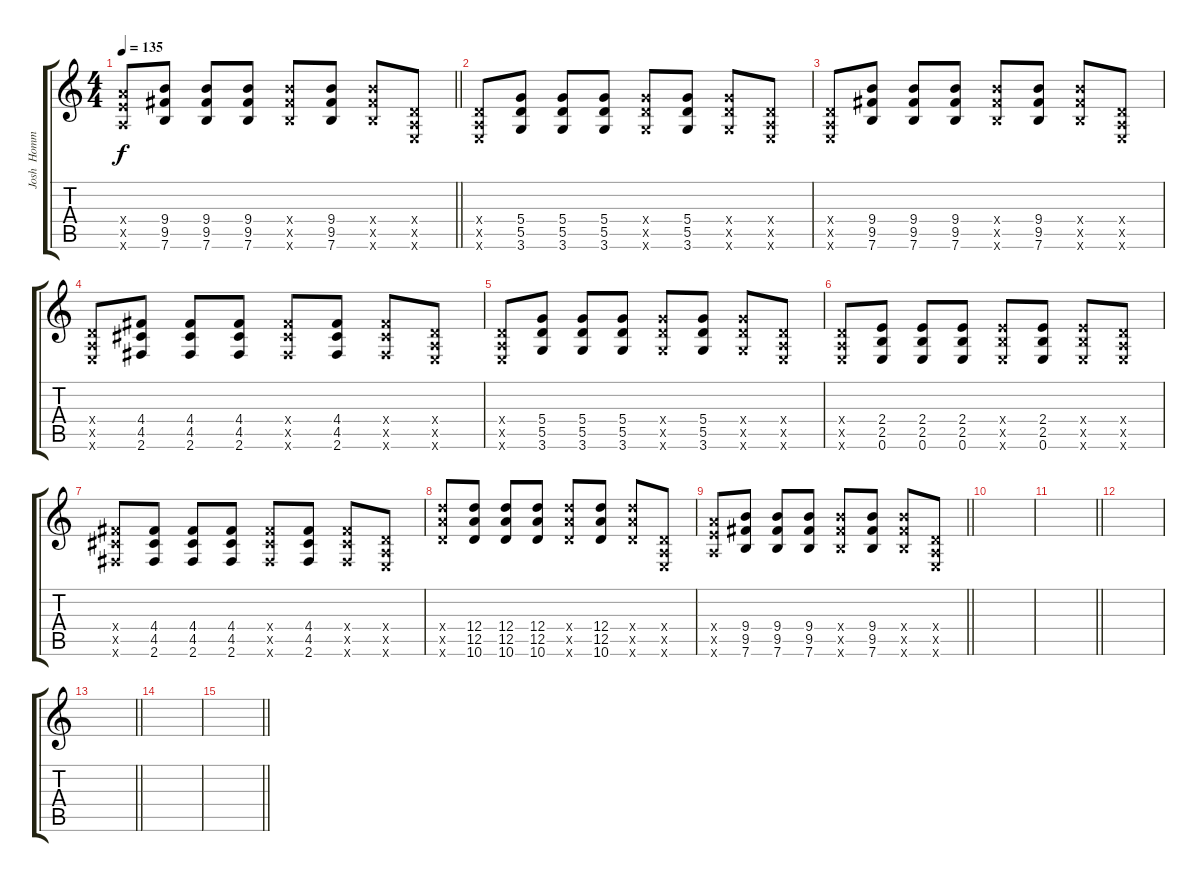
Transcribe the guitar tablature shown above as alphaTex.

\track ("Josh  Homme" "Josh  Homm") {instrument distortionguitar}
\staff {score tabs}
\tuning (E4 B3 G3 D3 A2 E2) {hide}
\ts (4 4)
\tempo 135
\clef g2
\barLineRight lightlight
\ks c
(7.4{x} 7.5{x} 5.6{x}).8{dy f} (9.4 9.5 7.6).8 (9.4 9.5 7.6).8 (9.4 9.5 7.6).8 (9.4{x} 9.5{x} 7.6{x}).8 (9.4 9.5 7.6).8 (9.4{x} 9.5{x} 7.6{x}).8 (0.4{x} 0.5{x} 0.6{x}).8 |
(0.4{x} 0.5{x} 0.6{x}).8 (5.4 5.5 3.6).8 (5.4 5.5 3.6).8 (5.4 5.5 3.6).8 (5.4{x} 5.5{x} 3.6{x}).8 (5.4 5.5 3.6).8 (5.4{x} 5.5{x} 3.6{x}).8 (0.4{x} 0.5{x} 0.6{x}).8 |
(0.4{x} 0.5{x} 0.6{x}).8 (9.4 9.5 7.6).8 (9.4 9.5 7.6).8 (9.4 9.5 7.6).8 (9.4{x} 9.5{x} 7.6{x}).8 (9.4 9.5 7.6).8 (9.4{x} 9.5{x} 7.6{x}).8 (0.4{x} 0.5{x} 0.6{x}).8 |
(0.4{x} 0.5{x} 0.6{x}).8 (4.4 4.5 2.6).8 (4.4 4.5 2.6).8 (4.4 4.5 2.6).8 (4.4{x} 4.5{x} 2.6{x}).8 (4.4 4.5 2.6).8 (4.4{x} 4.5{x} 2.6{x}).8 (0.4{x} 0.5{x} 0.6{x}).8 |
(0.4{x} 0.5{x} 0.6{x}).8 (5.4 5.5 3.6).8 (5.4 5.5 3.6).8 (5.4 5.5 3.6).8 (5.4{x} 5.5{x} 3.6{x}).8 (5.4 5.5 3.6).8 (5.4{x} 5.5{x} 3.6{x}).8 (0.4{x} 0.5{x} 0.6{x}).8 |
(0.4{x} 0.5{x} 0.6{x}).8 (2.4 2.5 0.6).8 (2.4 2.5 0.6).8 (2.4 2.5 0.6).8 (2.4{x} 2.5{x} 0.6{x}).8 (2.4 2.5 0.6).8 (2.4{x} 2.5{x} 0.6{x}).8 (0.4{x} 0.5{x} 0.6{x}).8 |
(4.4{x} 4.5{x} 2.6{x}).8 (4.4 4.5 2.6).8 (4.4 4.5 2.6).8 (4.4 4.5 2.6).8 (4.4{x} 4.5{x} 2.6{x}).8 (4.4 4.5 2.6).8 (4.4{x} 4.5{x} 2.6{x}).8 (0.4{x} 0.5{x} 0.6{x}).8 |
(12.4{x} 12.5{x} 10.6{x}).8 (12.4 12.5 10.6).8 (12.4 12.5 10.6).8 (12.4 12.5 10.6).8 (12.4{x} 12.5{x} 10.6{x}).8 (12.4 12.5 10.6).8 (12.4{x} 12.5{x} 10.6{x}).8 (0.4{x} 0.5{x} 0.6{x}).8 |
\barLineRight lightlight
(7.4{x} 7.5{x} 5.6{x}).8 (9.4 9.5 7.6).8 (9.4 9.5 7.6).8 (9.4 9.5 7.6).8 (9.4{x} 9.5{x} 7.6{x}).8 (9.4 9.5 7.6).8 (9.4{x} 9.5{x} 7.6{x}).8 (0.4{x} 0.5{x} 0.6{x}).8 |
|
\barLineRight lightlight
|
|
\barLineRight lightlight
|
|
\barLineRight lightlight
